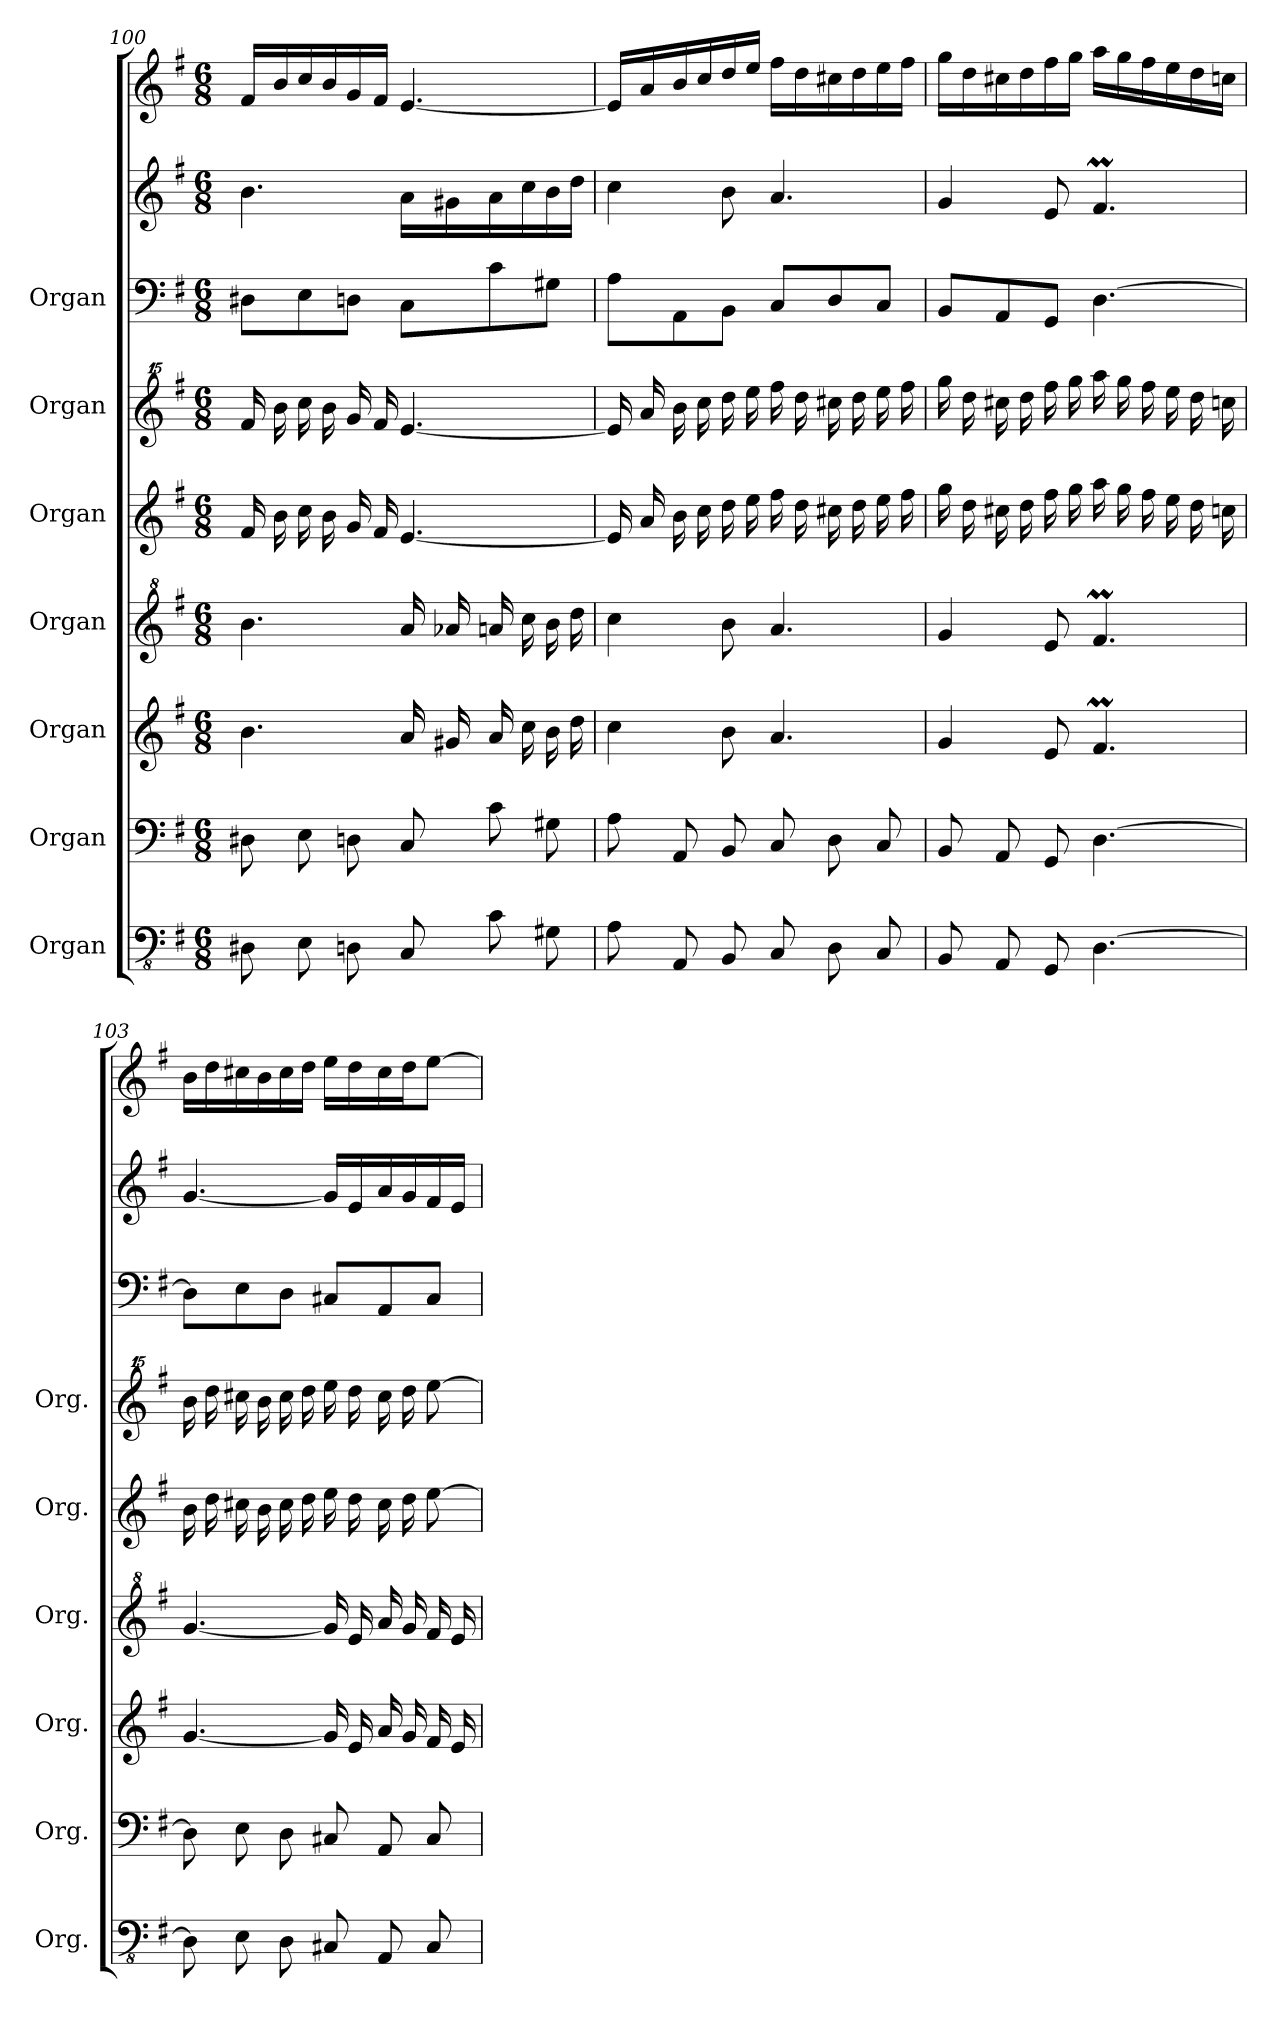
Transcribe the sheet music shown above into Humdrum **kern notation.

**kern	**kern	**kern	**kern	**kern	**kern	**kern	**kern	**kern
*part7	*part6	*part5	*part4	*part3	*part2	*part1	*part1	*part1
*staff9	*staff8	*staff7	*staff6	*staff5	*staff4	*staff3	*staff2	*staff1
*I"Organ	*I"Organ	*I"Organ	*I"Organ	*I"Organ	*I"Organ	*I"Organ	*	*
*I'Org.	*I'Org.	*I'Org.	*I'Org.	*I'Org.	*I'Org.	*	*	*
*clefFv4	*clefF4	*clefG2	*clefG^2	*clefG2	*clefG^^2	*clefF4	*clefG2	*clefG2
*k[f#]	*k[f#]	*k[f#]	*k[f#]	*k[f#]	*k[f#]	*k[f#]	*k[f#]	*k[f#]
*M6/8	*M6/8	*M6/8	*M6/8	*M6/8	*M6/8	*M6/8	*M6/8	*M6/8
=100	=100	=100	=100	=100	=100	=100	=100	=100
8DD#X\	8D#X\	4.b\	4.bb\	16f#/	16fff#/	8D#X\L	4.b\	16f#/LL
.	.	.	.	16b\	16bbb\	.	.	16b/
8EE\	8E\	.	.	16cc\	16cccc\	8E\	.	16cc/
.	.	.	.	16b\	16bbb\	.	.	16b/
8DDn\	8Dn\	.	.	16g/	16ggg/	8Dn\J	.	16g/
.	.	.	.	16f#/	16fff#/	.	.	16f#/JJ
8CC/	8C/	16a/	16aa/	[4.e/	[4.eee/	8C\L	16a\LL	[4.e/
.	.	16g#X/	16aa-X/	.	.	.	16g#X\	.
8C\	8c\	16a/	16aan/	.	.	8c\	16a\	.
.	.	16cc\	16ccc\	.	.	.	16cc\	.
8GG#X\	8G#X\	16b\	16bb\	.	.	8G#X\J	16b\	.
.	.	16dd\	16ddd\	.	.	.	16dd\JJ	.
!!LO:LB:g=z
=101	=101	=101	=101	=101	=101	=101	=101	=101
8AA\	8A\	4cc\	4ccc\	16e/]	16eee/]	8A\L	4cc\	16e/LL]
.	.	.	.	16a/	16aaa/	.	.	16a/
8AAA/	8AA/	.	.	16b\	16bbb\	8AA\	.	16b/
.	.	.	.	16cc\	16cccc\	.	.	16cc/
8BBB/	8BB/	8b\	8bb\	16dd\	16dddd\	8BB\J	8b\	16dd/
.	.	.	.	16ee\	16eeee\	.	.	16ee/JJ
8CC/	8C/	4.a/	4.aa/	16ff#\	16ffff#\	8C/L	4.a/	16ff#\LL
.	.	.	.	16dd\	16dddd\	.	.	16dd\
8DD\	8D\	.	.	16cc#X\	16cccc#X\	8D/	.	16cc#X\
.	.	.	.	16dd\	16dddd\	.	.	16dd\
8CC/	8C/	.	.	16ee\	16eeee\	8C/J	.	16ee\
.	.	.	.	16ff#\	16ffff#\	.	.	16ff#\JJ
=102	=102	=102	=102	=102	=102	=102	=102	=102
8BBB/	8BB/	4g/	4gg/	16gg\	16gggg\	8BB/L	4g/	16gg\LL
.	.	.	.	16dd\	16dddd\	.	.	16dd\
8AAA/	8AA/	.	.	16cc#X\	16cccc#X\	8AA/	.	16cc#X\
.	.	.	.	16dd\	16dddd\	.	.	16dd\
8GGG/	8GG/	8e/	8ee/	16ff#\	16ffff#\	8GG/J	8e/	16ff#\
.	.	.	.	16gg\	16gggg\	.	.	16gg\JJ
[4.DD\	[4.D\	4.f#m/	4.ff#m/	16aa\	16aaaa\	[4.D\	4.f#m/	16aa\LL
.	.	.	.	16gg\	16gggg\	.	.	16gg\
.	.	.	.	16ff#\	16ffff#\	.	.	16ff#\
.	.	.	.	16ee\	16eeee\	.	.	16ee\
.	.	.	.	16dd\	16dddd\	.	.	16dd\
.	.	.	.	16ccn\	16ccccn\	.	.	16ccn\JJ
=103	=103	=103	=103	=103	=103	=103	=103	=103
8DD\]	8D\]	[4.g/	[4.gg/	16b\	16bbb\	8D\L]	[4.g/	16b\LL
.	.	.	.	16dd\	16dddd\	.	.	16dd\
8EE\	8E\	.	.	16cc#X\	16cccc#X\	8E\	.	16cc#X\
.	.	.	.	16b\	16bbb\	.	.	16b\
8DD\	8D\	.	.	16cc#\	16cccc#\	8D\J	.	16cc#\
.	.	.	.	16dd\	16dddd\	.	.	16dd\JJ
8CC#X/	8C#X/	16g/]	16gg/]	16ee\	16eeee\	8C#X/L	16g/LL]	16ee\LL
.	.	16e/	16ee/	16dd\	16dddd\	.	16e/	16dd\
8AAA/	8AA/	16a/	16aa/	16cc#\	16cccc#\	8AA/	16a/	16cc#\
.	.	16g/	16gg/	16dd\	16dddd\	.	16g/	16dd\J
8CC#/	8C#/	16f#/	16ff#/	[8ee\	[8eeee\	8C#/J	16f#/	[8ee\J
.	.	16e/	16ee/	.	.	.	16e/JJ	.
=	=	=	=	=	=	=	=	=
*-	*-	*-	*-	*-	*-	*-	*-	*-
